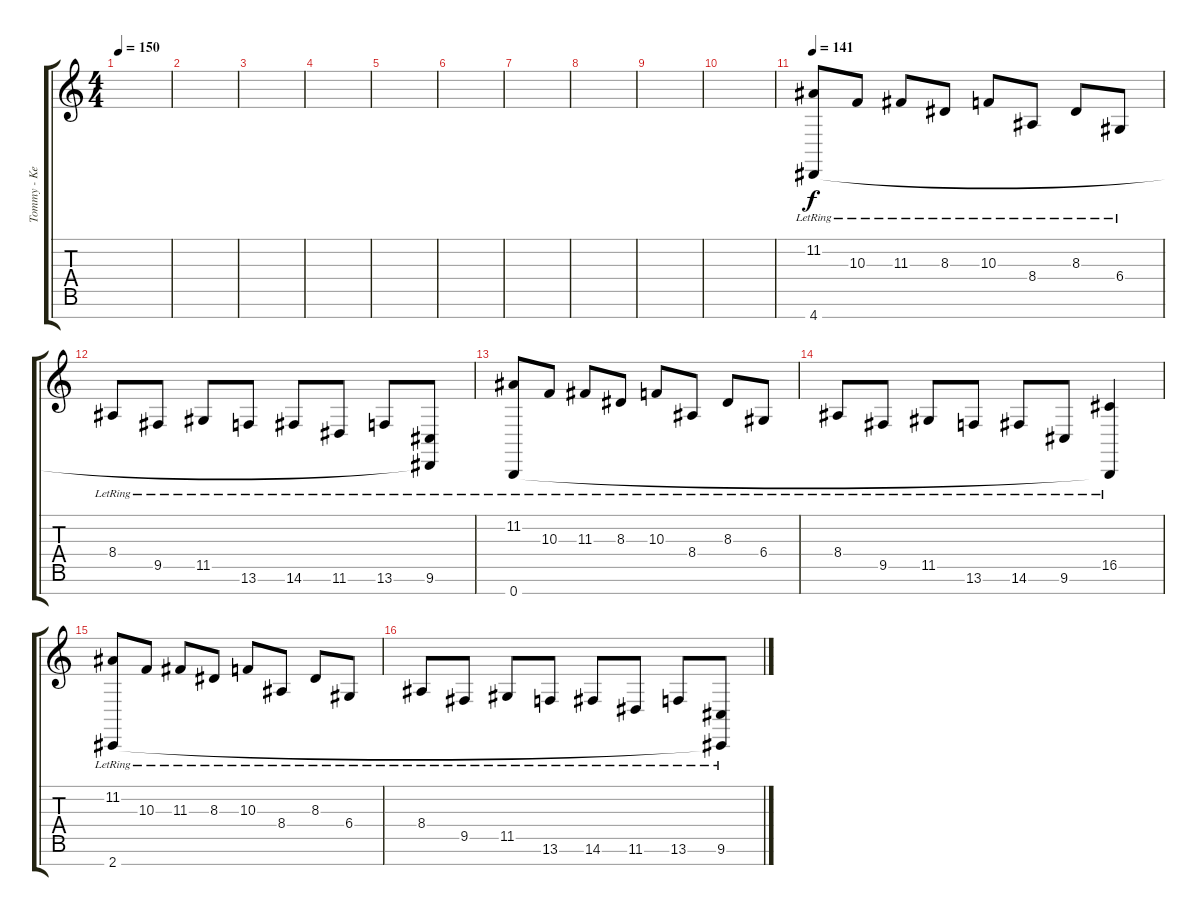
\track ("Tommy - Keyboards" "Tommy - Ke") {instrument harpsichord}
\staff {score tabs}
\tuning (E4 B3 G3 D3 A2 E2 B1) {hide}
\ts (4 4)
\tempo 150
\clef g2
\ks c
|
|
|
|
|
|
|
|
|
|
\tempo 141
(11.2{lr} 4.7{lr}).8{volume 14 instrument acousticgrandpiano} 10.3{lr}.8 11.3{lr}.8 8.3{lr}.8 10.3{lr}.8 8.4{lr}.8 8.3{lr}.8 6.4{lr}.8 |
8.4{lr}.8 9.5{lr}.8 11.5{lr}.8 13.6{lr}.8 14.6{lr}.8 11.6{lr}.8 13.6{lr}.8 (9.6{lr} 4.7{t}).8 |
(11.2{lr} 0.7{lr}).8 10.3{lr}.8 11.3{lr}.8 8.3{lr}.8 10.3{lr}.8 8.4{lr}.8 8.3{lr}.8 6.4{lr}.8 |
8.4{lr}.8 9.5{lr}.8 11.5{lr}.8 13.6{lr}.8 14.6{lr}.8 9.6{lr}.8 (16.5{lr} 0.7{t}).4 |
(11.2{lr} 2.7{lr}).8 10.3{lr}.8 11.3{lr}.8 8.3{lr}.8 10.3{lr}.8 8.4{lr}.8 8.3{lr}.8 6.4{lr}.8 |
8.4{lr}.8 9.5{lr}.8 11.5{lr}.8 13.6{lr}.8 14.6{lr}.8 11.6{lr}.8 13.6{lr}.8 (9.6{lr} 2.7{t}).8
